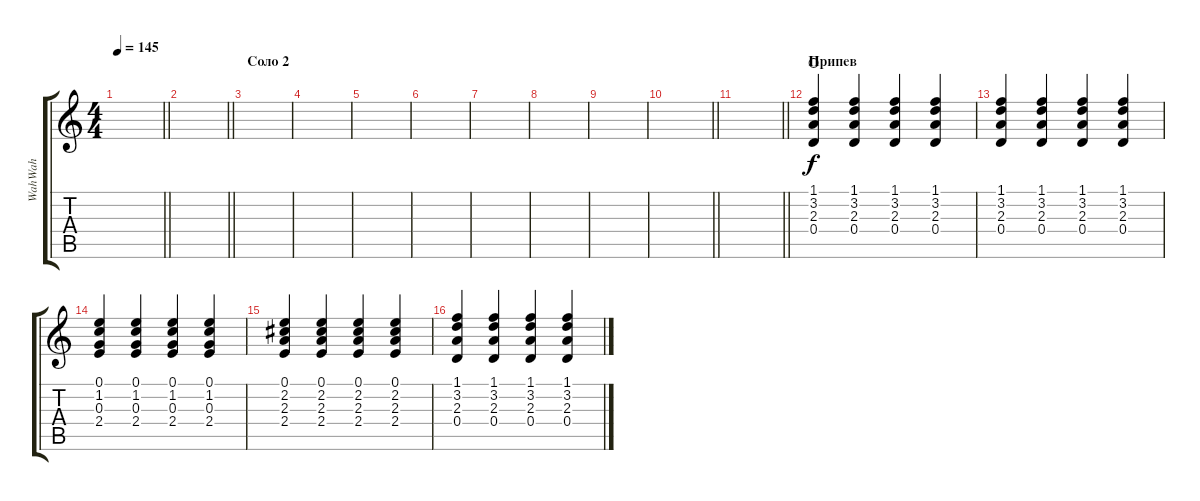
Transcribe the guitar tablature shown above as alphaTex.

\track ("WahWah" "WahWah") {instrument electricguitarjazz}
\staff {score tabs}
\tuning (E4 B3 G3 D3 A2 E2) {hide}
\ts (4 4)
\tempo 145
\clef g2
\barLineRight lightlight
\ks c
|
\barLineRight lightlight
|
\section ("" "Соло 2")
|
|
|
|
|
|
|
\barLineRight lightlight
|
\barLineRight lightlight
|
\section ("" "Припев")
(1.1 3.2 2.3 0.4).4{waho} (1.1 3.2 2.3 0.4).4 (1.1 3.2 2.3 0.4).4 (1.1 3.2 2.3 0.4).4 |
(1.1 3.2 2.3 0.4).4 (1.1 3.2 2.3 0.4).4 (1.1 3.2 2.3 0.4).4 (1.1 3.2 2.3 0.4).4 |
(0.1 1.2 0.3 2.4).4 (0.1 1.2 0.3 2.4).4 (0.1 1.2 0.3 2.4).4 (0.1 1.2 0.3 2.4).4 |
(0.1 2.2 2.3 2.4).4 (0.1 2.2 2.3 2.4).4 (0.1 2.2 2.3 2.4).4 (0.1 2.2 2.3 2.4).4 |
(1.1 3.2 2.3 0.4).4 (1.1 3.2 2.3 0.4).4 (1.1 3.2 2.3 0.4).4 (1.1 3.2 2.3 0.4).4
